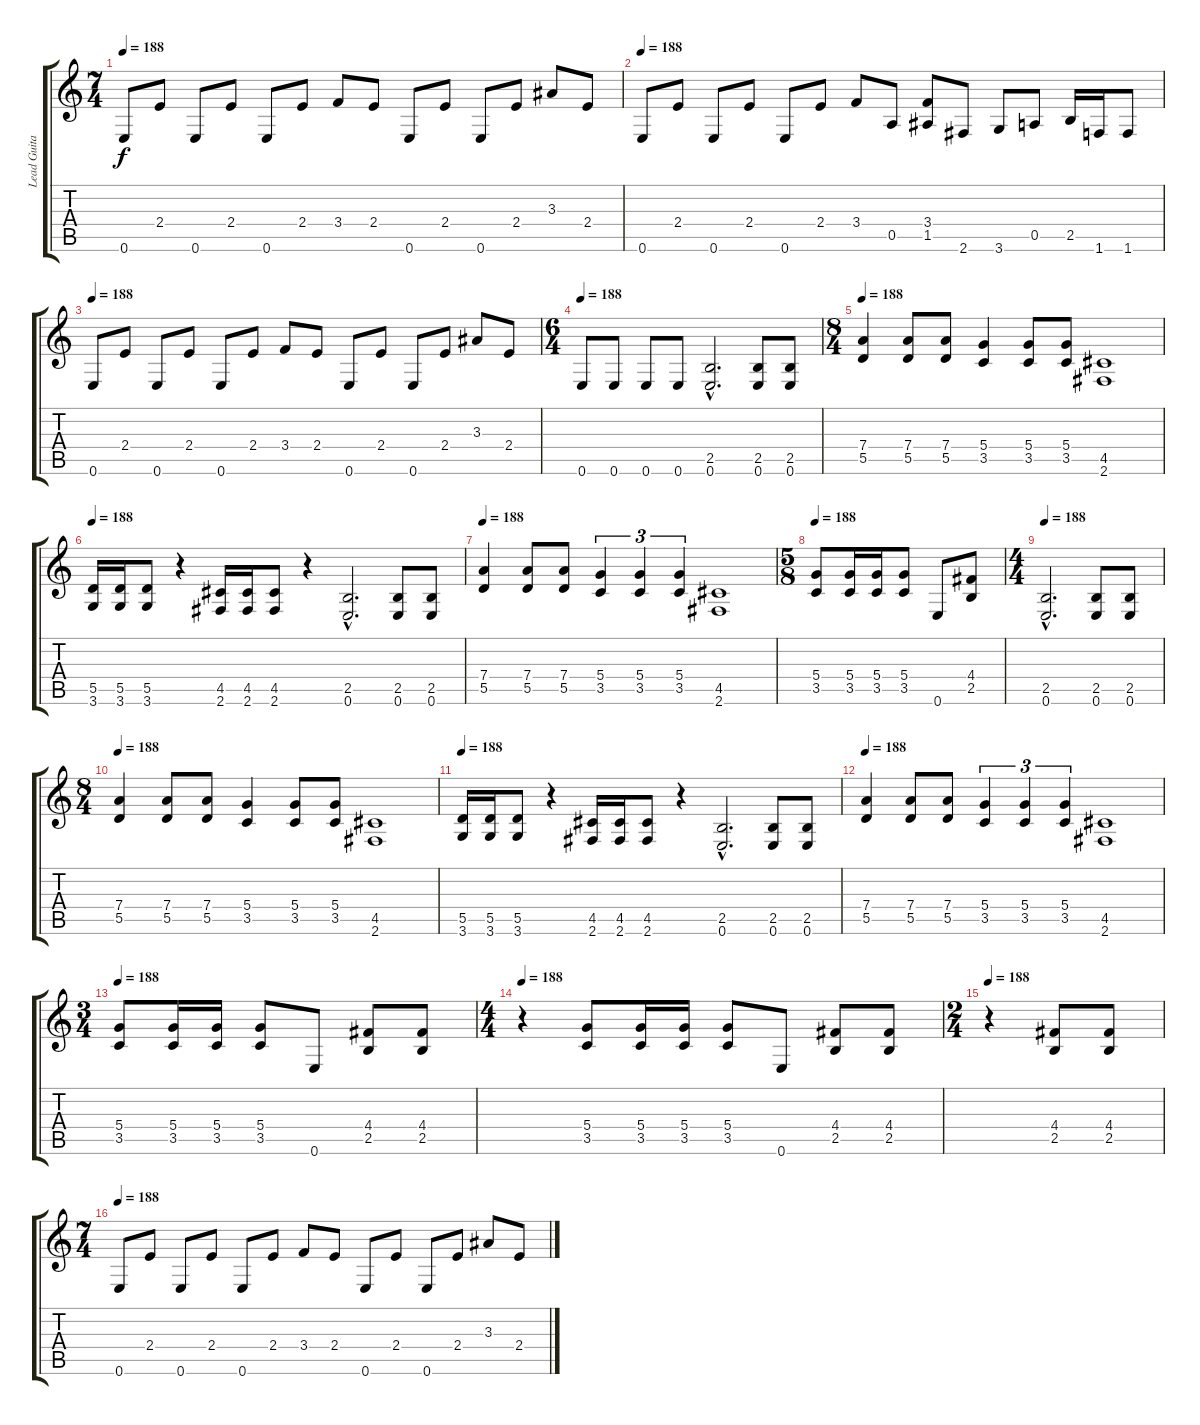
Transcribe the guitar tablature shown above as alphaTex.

\track ("Lead Guitar" "Lead Guita") {instrument distortionguitar}
\staff {score tabs}
\tuning (E4 B3 G3 D3 A2 E2) {hide}
\ts (7 4)
\tempo 188
\clef g2
\ks c
0.6.8{dy f} 2.4.8 0.6.8 2.4.8 0.6.8 2.4.8 3.4.8 2.4.8 0.6.8 2.4.8 0.6.8 2.4.8 3.3.8 2.4.8 |
\tempo 188
0.6.8 2.4.8 0.6.8 2.4.8 0.6.8 2.4.8 3.4.8 0.5.8 (3.4 1.5).8 2.6.8 3.6.8 0.5.8 2.5.16 1.6.16 1.6.8 |
\tempo 188
0.6.8 2.4.8 0.6.8 2.4.8 0.6.8 2.4.8 3.4.8 2.4.8 0.6.8 2.4.8 0.6.8 2.4.8 3.3.8 2.4.8 |
\ts (6 4)
\tempo 188
0.6.8 0.6.8 0.6.8 0.6.8 (2.5{hac} 0.6{hac}).2{d} (2.5 0.6).8 (2.5 0.6).8 |
\ts (8 4)
\tempo 188
(7.4 5.5).4 (7.4 5.5).8 (7.4 5.5).8 (5.4 3.5).4 (5.4 3.5).8 (5.4 3.5).8 (4.5 2.6).1 |
\tempo 188
(5.5 3.6).16 (5.5 3.6).16 (5.5 3.6).8 r.4 (4.5 2.6).16 (4.5 2.6).16 (4.5 2.6).8 r.4 (2.5{hac} 0.6{hac}).2{d} (2.5 0.6).8 (2.5 0.6).8 |
\tempo 188
(7.4 5.5).4 (7.4 5.5).8 (7.4 5.5).8 (5.4 3.5).4{tu (3 2)} (5.4 3.5).4{tu (3 2)} (5.4 3.5).4{tu (3 2)} (4.5 2.6).1 |
\ts (5 8)
\tempo 188
(5.4 3.5).8 (5.4 3.5).16 (5.4 3.5).16 (5.4 3.5).8 0.6.8 (4.4 2.5).8 |
\ts (4 4)
\tempo 188
(2.5{hac} 0.6{hac}).2{d} (2.5 0.6).8 (2.5 0.6).8 |
\ts (8 4)
\tempo 188
(7.4 5.5).4 (7.4 5.5).8 (7.4 5.5).8 (5.4 3.5).4 (5.4 3.5).8 (5.4 3.5).8 (4.5 2.6).1 |
\tempo 188
(5.5 3.6).16 (5.5 3.6).16 (5.5 3.6).8 r.4 (4.5 2.6).16 (4.5 2.6).16 (4.5 2.6).8 r.4 (2.5{hac} 0.6{hac}).2{d} (2.5 0.6).8 (2.5 0.6).8 |
\tempo 188
(7.4 5.5).4 (7.4 5.5).8 (7.4 5.5).8 (5.4 3.5).4{tu (3 2)} (5.4 3.5).4{tu (3 2)} (5.4 3.5).4{tu (3 2)} (4.5 2.6).1 |
\ts (3 4)
\tempo 188
(5.4 3.5).8 (5.4 3.5).16 (5.4 3.5).16 (5.4 3.5).8 0.6.8 (4.4 2.5).8 (4.4 2.5).8 |
\ts (4 4)
\tempo 188
r.4 (5.4 3.5).8 (5.4 3.5).16 (5.4 3.5).16 (5.4 3.5).8 0.6.8 (4.4 2.5).8 (4.4 2.5).8 |
\ts (2 4)
\tempo 188
r.4 (4.4 2.5).8 (4.4 2.5).8 |
\ts (7 4)
\tempo 188
0.6.8 2.4.8 0.6.8 2.4.8 0.6.8 2.4.8 3.4.8 2.4.8 0.6.8 2.4.8 0.6.8 2.4.8 3.3.8 2.4.8
